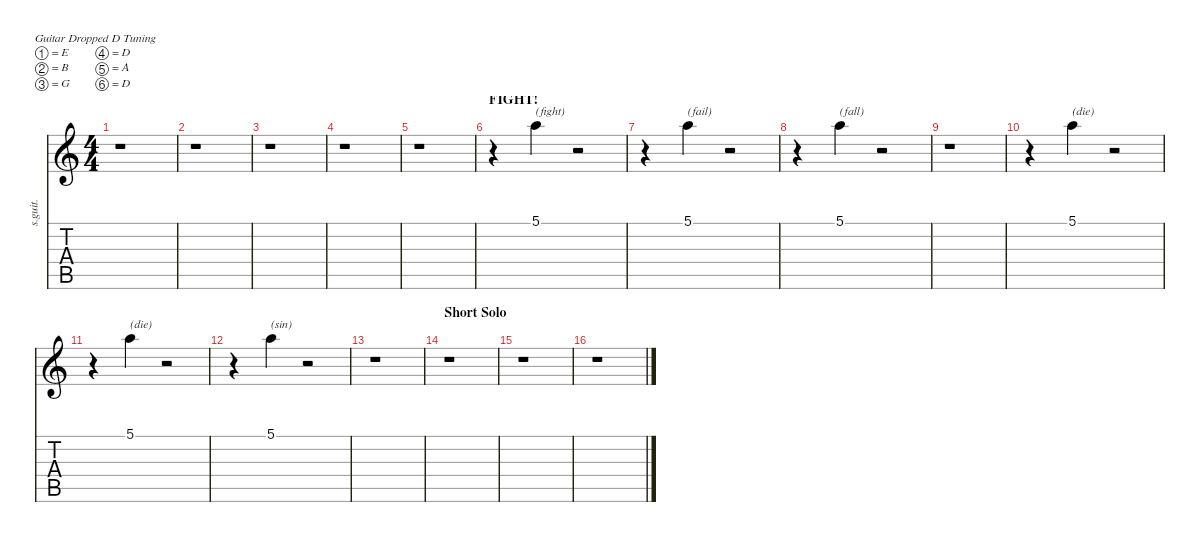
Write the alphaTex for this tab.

\defaultSystemsLayout 4
\hideDynamics
\bracketExtendMode nobrackets
\track ("Backing Vocals - M. Shadows" "s.guit.") {instrument flute}
\staff {score tabs}
\tuning (E4 B3 G3 D3 A2 D2)
\displaytranspose 12
\ts (4 4)
\tempo (130 hide)
\clef g2
\ks c
r.1{dy f} |
r.1 |
r.1 |
r.1 |
r.1 |
\section ("" "FIGHT!")
r.4 5.1.4{txt "(fight)" lyrics (0 "") lyrics (1 "") lyrics (2 "") lyrics (3 "") lyrics (4 "")} r.2 |
r.4 5.1.4{txt "(fail)" lyrics (0 "") lyrics (1 "") lyrics (2 "") lyrics (3 "") lyrics (4 "")} r.2 |
r.4 5.1.4{txt "(fall)" lyrics (0 "") lyrics (1 "") lyrics (2 "") lyrics (3 "") lyrics (4 "")} r.2 |
r.1 |
r.4 5.1.4{txt "(die)" lyrics (0 "") lyrics (1 "") lyrics (2 "") lyrics (3 "") lyrics (4 "")} r.2 |
r.4 5.1.4{txt "(die)" lyrics (0 "") lyrics (1 "") lyrics (2 "") lyrics (3 "") lyrics (4 "")} r.2 |
r.4 5.1.4{txt "(sin)" lyrics (0 "") lyrics (1 "") lyrics (2 "") lyrics (3 "") lyrics (4 "")} r.2 |
r.1 |
\section ("" "Short Solo")
r.1 |
r.1 |
r.1
